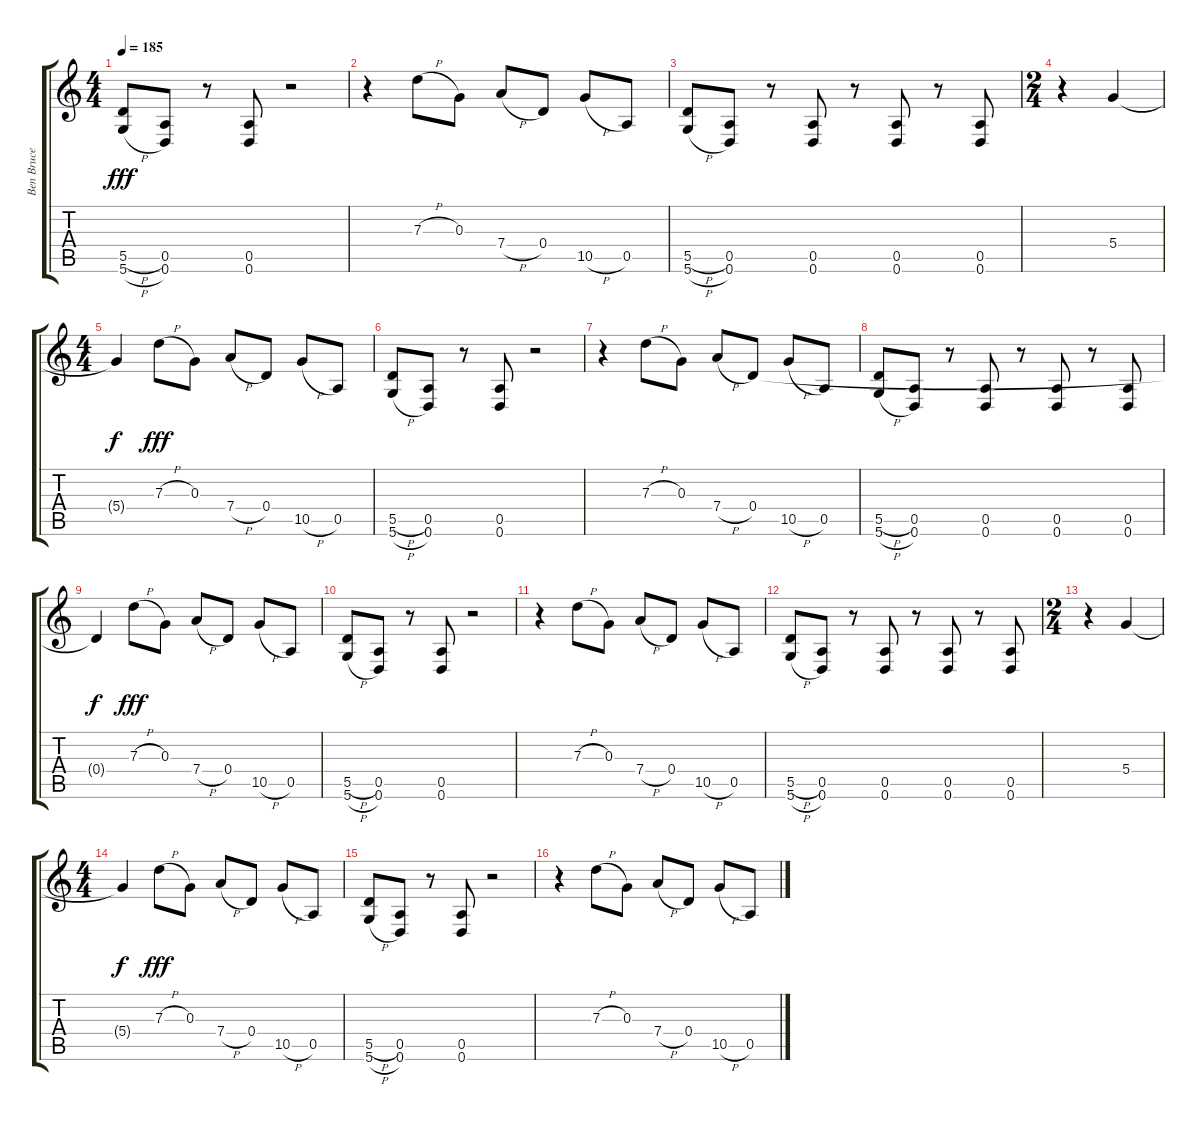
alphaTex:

\track ("Ben Bruce" "Ben Bruce") {instrument distortionguitar}
\staff {score tabs}
\tuning (E4 B3 G3 D3 A2 D2) {hide}
\ts (4 4)
\tempo 185
\clef g2
\ks c
(5.5{h} 5.6{h}).8{dy fff} (0.5 0.6).8 r.8 (0.5 0.6).8 r.2 |
r.4 7.3{h}.8 0.3.8 7.4{h}.8 0.4.8 10.5{h}.8 0.5.8 |
(5.5{h} 5.6{h}).8 (0.5 0.6).8 r.8 (0.5 0.6).8 r.8 (0.5 0.6).8 r.8 (0.5 0.6).8 |
\ts (2 4)
r.4 5.4.4 |
\ts (4 4)
5.4{t}.4{dy f} 7.3{h}.8{dy fff} 0.3.8 7.4{h}.8 0.4.8 10.5{h}.8 0.5.8 |
(5.5{h} 5.6{h}).8 (0.5 0.6).8 r.8 (0.5 0.6).8 r.2 |
r.4 7.3{h}.8 0.3.8 7.4{h}.8 0.4.8 10.5{h}.8 0.5.8 |
(5.5{h} 5.6{h}).8 (0.5 0.6).8 r.8 (0.5 0.6).8 r.8 (0.5 0.6).8 r.8 (0.5 0.6).8 |
0.4{t}.4{dy f} 7.3{h}.8{dy fff} 0.3.8 7.4{h}.8 0.4.8 10.5{h}.8 0.5.8 |
(5.5{h} 5.6{h}).8 (0.5 0.6).8 r.8 (0.5 0.6).8 r.2 |
r.4 7.3{h}.8 0.3.8 7.4{h}.8 0.4.8 10.5{h}.8 0.5.8 |
(5.5{h} 5.6{h}).8 (0.5 0.6).8 r.8 (0.5 0.6).8 r.8 (0.5 0.6).8 r.8 (0.5 0.6).8 |
\ts (2 4)
r.4 5.4.4 |
\ts (4 4)
5.4{t}.4{dy f} 7.3{h}.8{dy fff} 0.3.8 7.4{h}.8 0.4.8 10.5{h}.8 0.5.8 |
(5.5{h} 5.6{h}).8 (0.5 0.6).8 r.8 (0.5 0.6).8 r.2 |
r.4 7.3{h}.8 0.3.8 7.4{h}.8 0.4.8 10.5{h}.8 0.5.8
